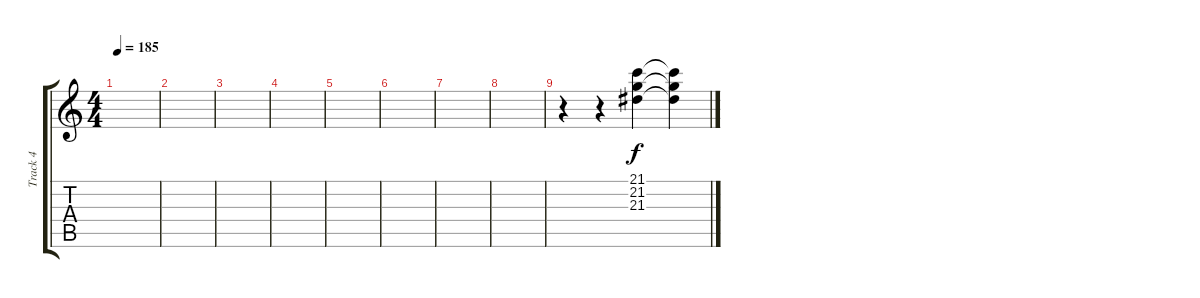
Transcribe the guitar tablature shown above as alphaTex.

\track ("Track 4" "Track 4") {instrument reversecymbal}
\staff {score tabs}
\tuning (Eb4 Bb3 Gb3 Db3 Ab2 Db2) {hide}
\ts (4 4)
\tempo 185
\clef g2
\ks c
|
|
|
|
|
|
|
|
r.4 r.4 (21.1 21.2 21.3).4 (21.1{t} 21.2{t} 21.3{t}).4
